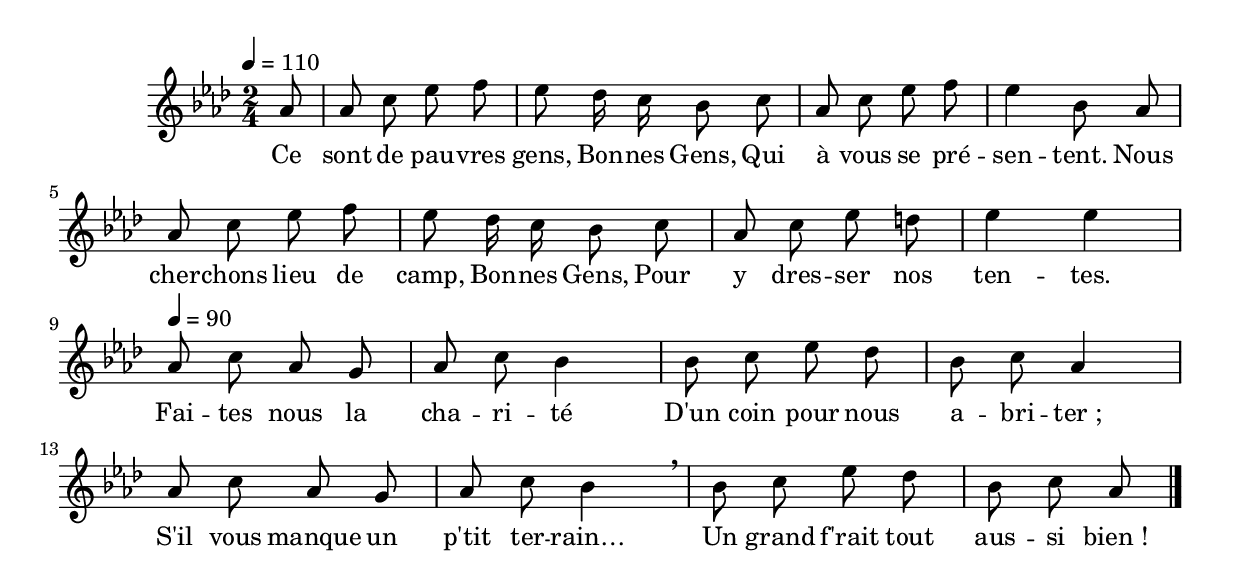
%Compilation:lilypond .ly
%Apercu:evince .pdf
%Esclaves:timidity -ia .midi
\version "2.12.1"
\include "italiano.ly"

\header {
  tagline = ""
  composer = ""
}                                        

MetriqueArmure = {
  \tempo 4=110
  \time 2/4
  \key lab \major
}

italique = { \override Score . LyricText #'font-shape = #'italic }

roman = { \override Score . LyricText #'font-shape = #'roman }

MusiqueTheme = \relative do'' {
	\partial 8 lab8
	lab8 do mib fa
	mib8 reb16 do sib8 do
	lab do mib fa
	mib4 sib8 lab
	lab8 do mib fa
	mib8 reb16 do sib8 do
	lab8 do mib re
	mib4 mib
	\tempo 4=90
	lab,8 do lab sol
	lab8 do sib4
	sib8 do mib reb
	sib8 do lab4
	lab8 do lab sol
	lab8 do sib4 \breathe
	sib8 do mib reb
	\partial 8*3 sib8 do lab8 \bar "|."
}

Paroles = \lyricmode {
	Ce sont de pau -- vres gens,
	Bon -- nes Gens,
	Qui à vous se pré -- sen -- tent.
	Nous cher -- chons lieu de camp,
	Bon -- nes Gens,
	Pour y dres -- ser nos ten -- tes.
	Fai -- tes nous la cha -- ri -- té
	D'un coin pour nous a -- bri -- ter_;
	S'il vous manque un p'tit ter -- rain…
	Un grand f'rait tout aus -- si bien_!
}

\score{
    \new Staff <<
      \set Staff.midiInstrument = "flute"
      \new Voice = "theme" {
	\autoBeamOff
	\MetriqueArmure
	\MusiqueTheme
      }
      \new Lyrics \lyricsto theme {
	\Paroles
      }                       
    >>
\layout{}
\midi{}
}
